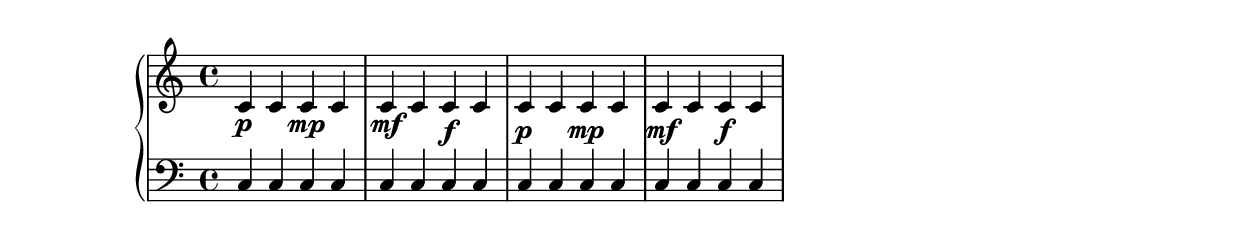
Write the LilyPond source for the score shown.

\version "2.15.24"

\header {
  texidoc = "The @code{X-offset} of @code{DynamicText} grobs in a
@code{Dynamics} context should be averaged over the center of
@code{NoteColumn} grobs in the @code{DynamicText}'s @code{PaperColumn}.
"
}

\score {
  <<
    \new PianoStaff <<
      \new Staff = "up" {
        \clef treble
        \relative c' {
          c4\p c c\mp c |
          c4\mf c c\f c |
          <<
            \repeat unfold 8 c4
            \new Dynamics = "dynamics" \with {
              alignBelowContext = "up"
            } {
              s4\p s s\mp s |
              s4\mf s s\f s
            }
          >>
        }
      }
      \new Staff = "down" {
        \clef bass
        \repeat unfold 16 c4
      }
    >>
  >>
}
